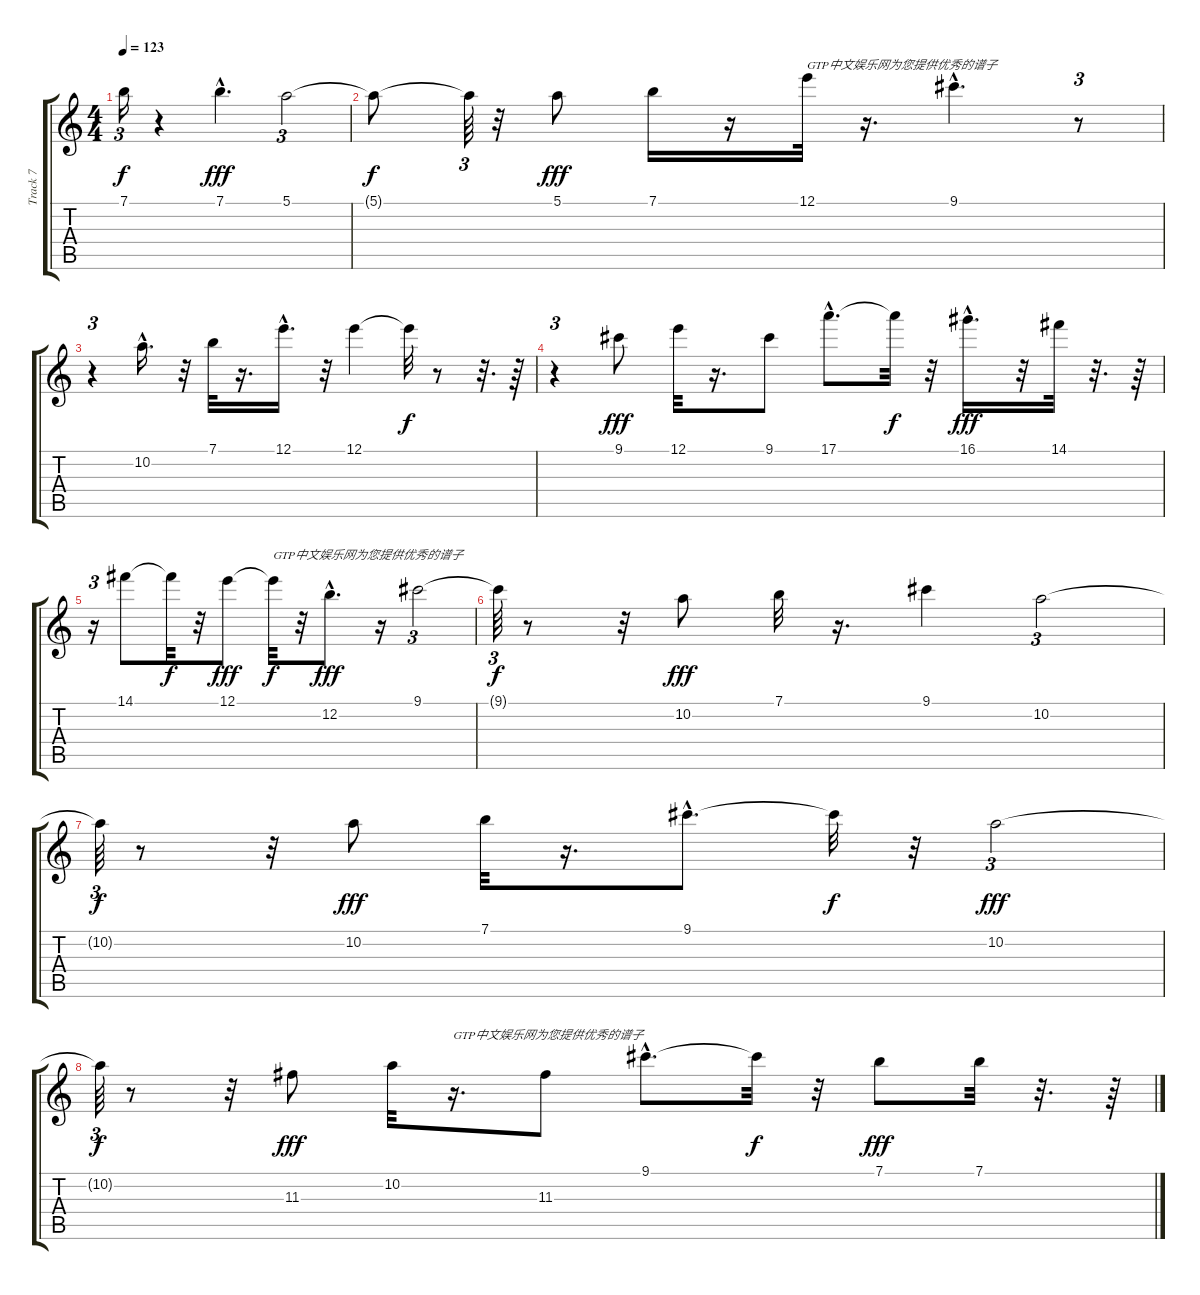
\track ("Track 7" "Track 7") {instrument overdrivenguitar}
\staff {score tabs}
\tuning (E4 B3 G3 D3 A2 E2) {hide}
\ts (4 4)
\tempo 123
\clef g2
\ks c
7.1{t}.16{tu (3 2) dy f} r.4 7.1{hac}.4{d dy fff} 5.1.2{tu (3 2)} |
5.1{t}.8{dy f} 5.1{t}.64{tu (3 2)} r.32 5.1.8{dy fff} 7.1.16 r.16 12.1.32{txt "GTP中文娱乐网为您提供优秀的谱子"} r.16{d} 9.1{hac}.4{d} r.8{tu (3 2)} |
r.4{tu (3 2)} 10.2{hac}.16{d} r.32 7.1.32 r.16{d} 12.1{hac}.16{d} r.32 12.1.4 12.1{t}.32{dy f} r.8 r.32{d} r.64 |
r.4{tu (3 2)} 9.1.8{dy fff} 12.1.32 r.16{d} 9.1.8 17.1{hac}.8{d} 17.1{t}.32{dy f} r.32 16.1{hac}.16{d dy fff} r.32 14.1.32 r.32{d} r.64 |
r.16{tu (3 2)} 14.1.8 14.1{t}.32{dy f} r.32 12.1.8{dy fff} 12.1{t}.32{txt "GTP中文娱乐网为您提供优秀的谱子" dy f} r.32 12.2{hac}.8{d dy fff} r.16 9.1.2{tu (3 2)} |
9.1{t}.64{tu (3 2) dy f} r.8 r.32 10.2.8{dy fff} 7.1.32 r.16{d} 9.1.4 10.2.2{tu (3 2)} |
10.2{t}.64{tu (3 2) dy f} r.8 r.32 10.2.8{dy fff} 7.1.32 r.16{d} 9.1{hac}.8{d} 9.1{t}.32{dy f} r.32 10.2.2{tu (3 2) dy fff} |
10.2{t}.64{tu (3 2) dy f} r.8 r.32 11.3.8{dy fff} 10.2.32 r.16{d txt "GTP中文娱乐网为您提供优秀的谱子"} 11.3.8 9.1{hac}.8{d} 9.1{t}.32{dy f} r.32 7.1.8{dy fff} 7.1.32 r.32{d} r.64
